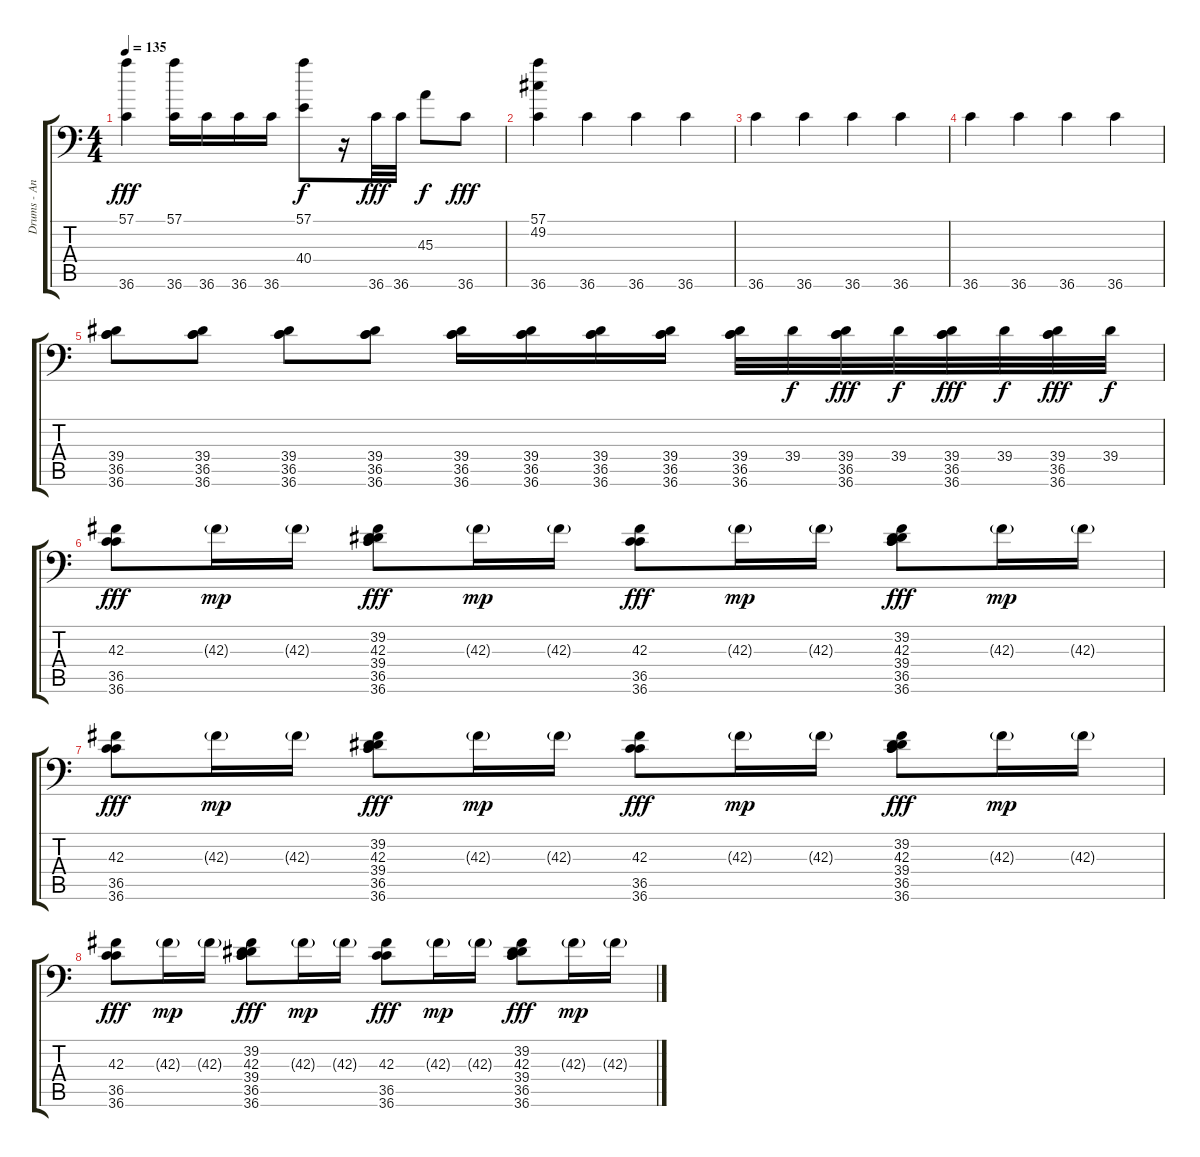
\track ("Drums - Andrew " "Drums - An") {instrument acousticgrandpiano}
\staff {score tabs}
\tuning (C-1 C-1 C-1 C-1 C-1 C-1) {hide}
\ts (4 4)
\tempo 135
\clef f4
\ks c
(57.1 36.6).4{dy fff} (57.1 36.6).16 36.6.16 36.6.16 36.6.16 (57.1 40.4).8{dy f} r.16 36.6.32{dy fff} 36.6.32 45.3.8{dy f} 36.6.8{dy fff} |
(57.1 49.2 36.6).4 36.6.4 36.6.4 36.6.4 |
36.6.4 36.6.4 36.6.4 36.6.4 |
36.6.4 36.6.4 36.6.4 36.6.4 |
(39.4 36.5 36.6).8 (39.4 36.5 36.6).8 (39.4 36.5 36.6).8 (39.4 36.5 36.6).8 (39.4 36.5 36.6).16 (39.4 36.5 36.6).16 (39.4 36.5 36.6).16 (39.4 36.5 36.6).16 (39.4 36.5 36.6).32 39.4.32{dy f} (39.4 36.5 36.6).32{dy fff} 39.4.32{dy f} (39.4 36.5 36.6).32{dy fff} 39.4.32{dy f} (39.4 36.5 36.6).32{dy fff} 39.4.32{dy f} |
(42.3 36.5 36.6).8{dy fff} 42.3{g}.16{dy mp} 42.3{g}.16 (39.2 42.3 39.4 36.5 36.6).8{dy fff} 42.3{g}.16{dy mp} 42.3{g}.16 (42.3 36.5 36.6).8{dy fff} 42.3{g}.16{dy mp} 42.3{g}.16 (39.2 42.3 39.4 36.5 36.6).8{dy fff} 42.3{g}.16{dy mp} 42.3{g}.16 |
(42.3 36.5 36.6).8{dy fff} 42.3{g}.16{dy mp} 42.3{g}.16 (39.2 42.3 39.4 36.5 36.6).8{dy fff} 42.3{g}.16{dy mp} 42.3{g}.16 (42.3 36.5 36.6).8{dy fff} 42.3{g}.16{dy mp} 42.3{g}.16 (39.2 42.3 39.4 36.5 36.6).8{dy fff} 42.3{g}.16{dy mp} 42.3{g}.16 |
(42.3 36.5 36.6).8{dy fff} 42.3{g}.16{dy mp} 42.3{g}.16 (39.2 42.3 39.4 36.5 36.6).8{dy fff} 42.3{g}.16{dy mp} 42.3{g}.16 (42.3 36.5 36.6).8{dy fff} 42.3{g}.16{dy mp} 42.3{g}.16 (39.2 42.3 39.4 36.5 36.6).8{dy fff} 42.3{g}.16{dy mp} 42.3{g}.16
